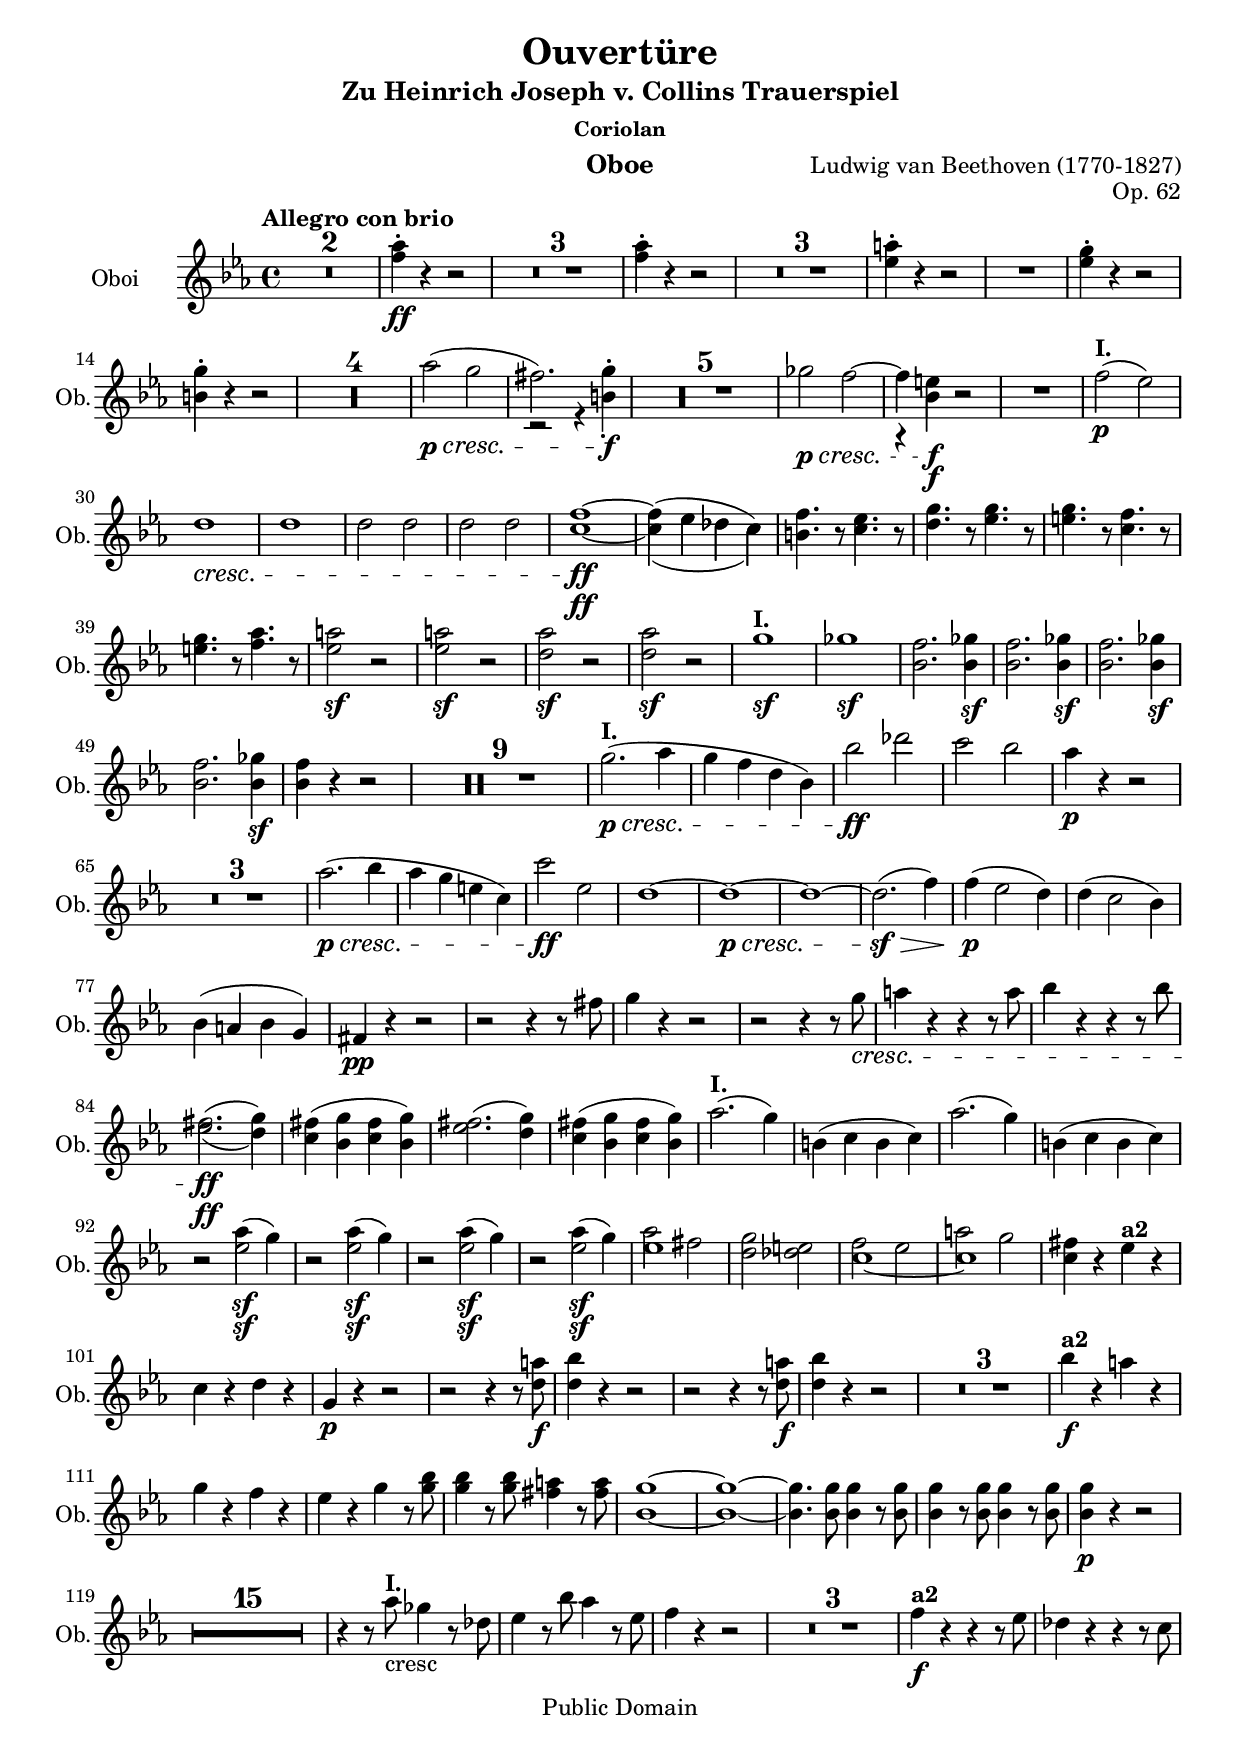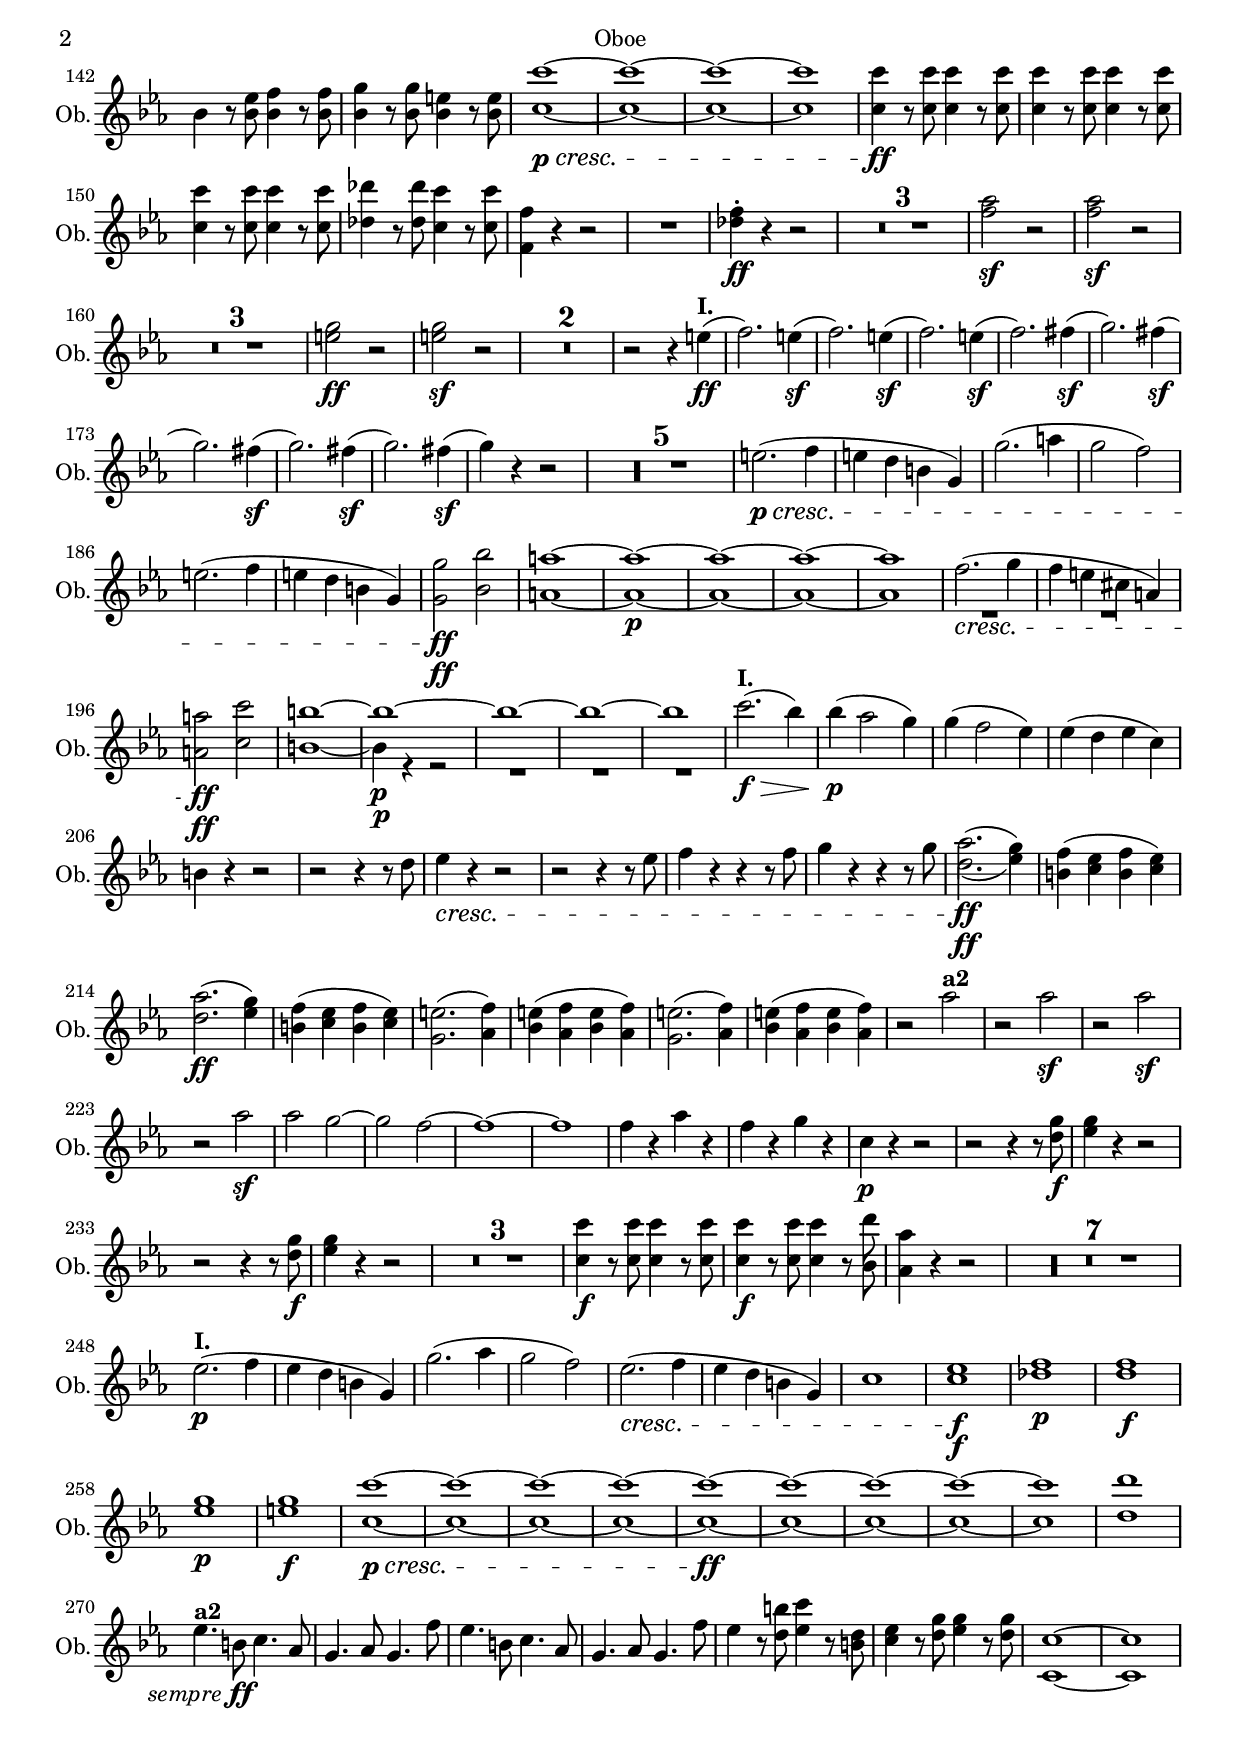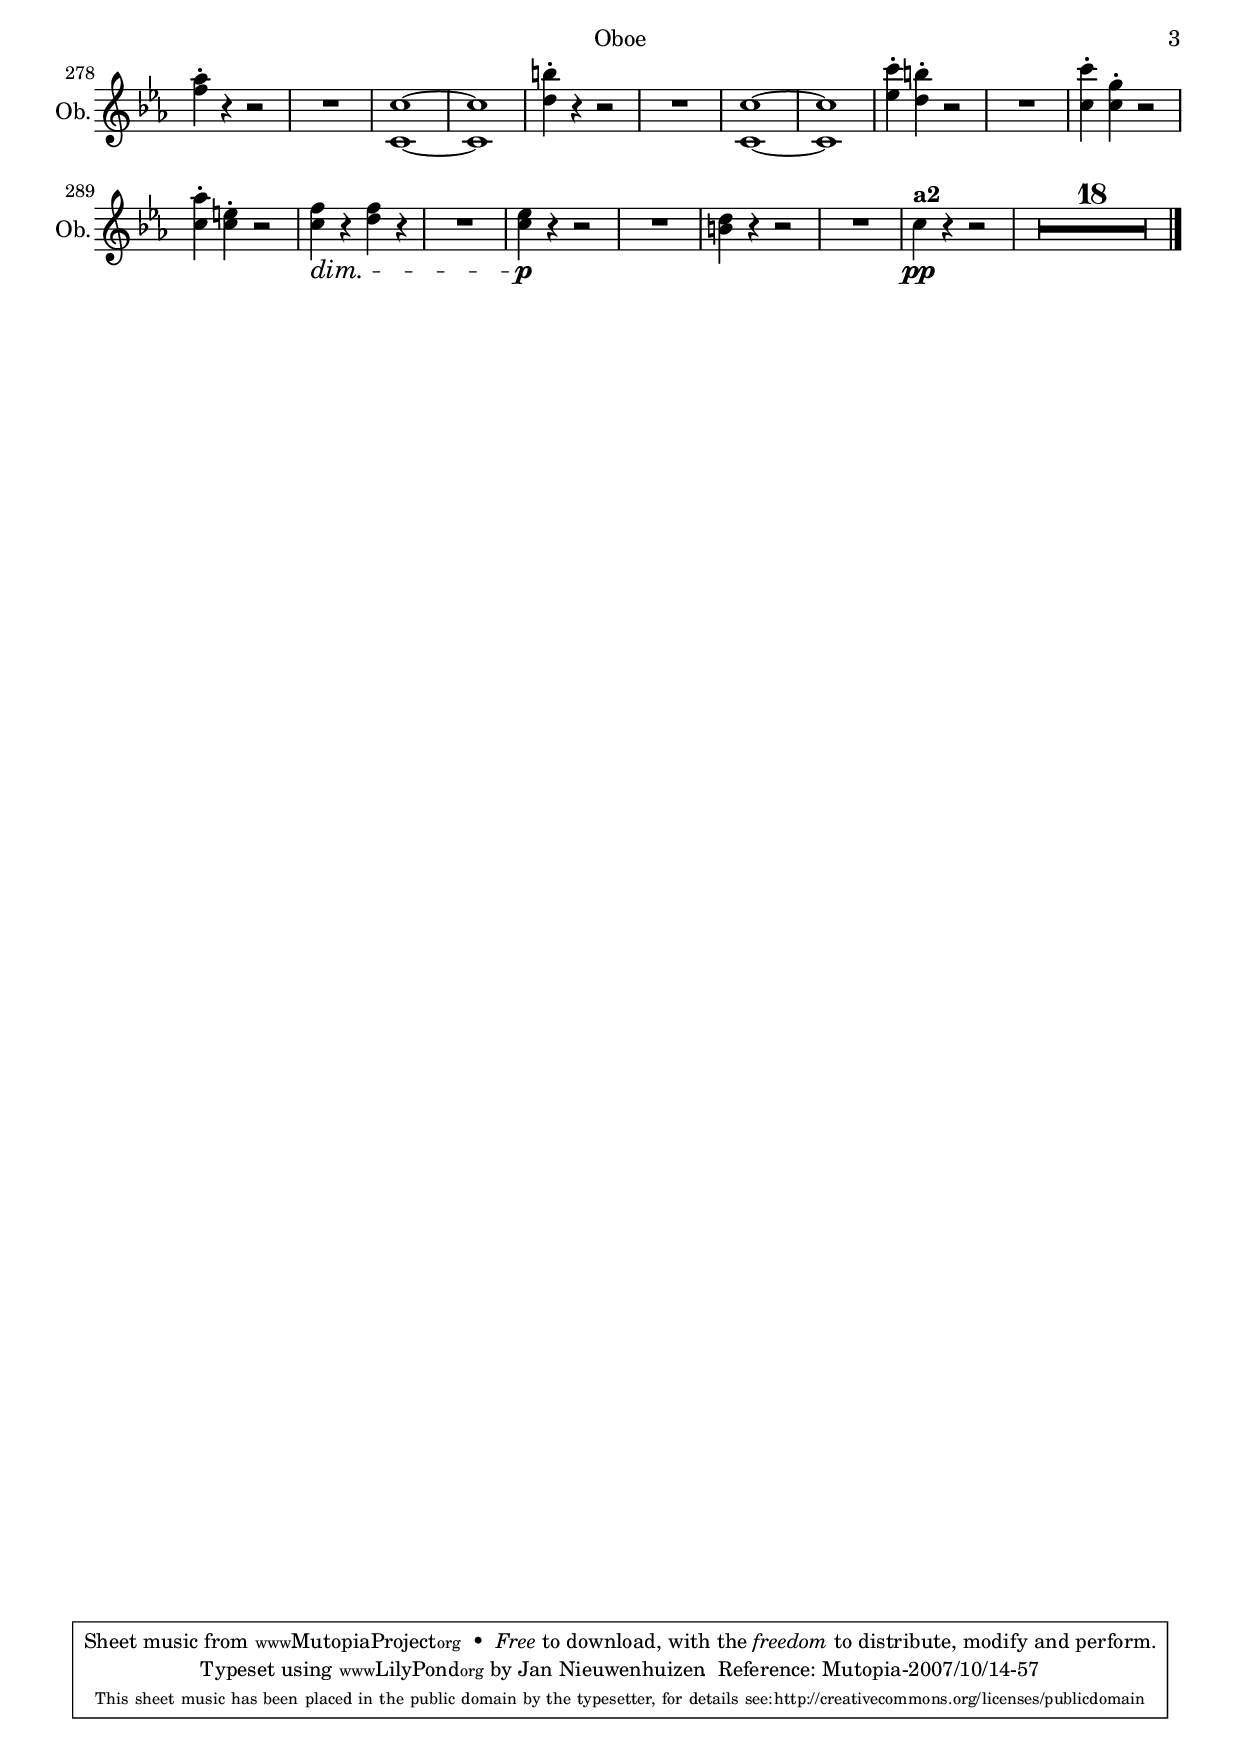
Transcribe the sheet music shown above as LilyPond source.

\version "2.16.0"

instrument = "Oboe"

\include "header.ly"
\include "global.ly"

\version "2.16.0"

\version "2.16.0"

oboeI =   \relative c'' {
	R1*2|
	as'4-.\ff r r2|
	R1*3|
	as4-. r r2|
	R1*3|
	a4-. r r2|
	R1|
	g4-. r r2|
	g4-. r r2|
	R1 *4|
	as2\p\cresc ( g|
	 fis2.)  g4\!-.\f|
	R1*5|
	ges2\p\cresc  f ~|
	f4  e\!\f r2|
	R1|
	f2\p( es)|
	d1\cresc|
	d|
	d2 d|
	d d|
	 f1\!\ff ~|
	f4(es des c)|
	f4. r8 es4. r8|
	g4. r8 g4. r8|
	g4. r8 f4. r8|
	g4. r8 as4. r8|
	a2\sf r|
	a\sf r|
	as\sf r|
	as\sf r|
	g1\sf|
	ges\sf|
	f2. ges4|
	f2. ges4|
	f2. ges4|
	f2. ges4|
	f4 r r2|
	R1*9|
	g2.\p\cresc( as4|
	g f d bes)|
	 bes'2\!\ff des|
	c bes|
	as4\p r r2|
	R1*3|
	as2.\p\cresc( bes4|
	as g e c)|
	 c'2\!\ff es,|
	d1~|
	d\p\cresc ~|
	d~|
	 d2.\!\sf\>( f4)|
	 f\!\p( es2 d4)|
	d(c2 bes4)|
	bes(a bes g)|
	fis\pp r r2|
	r r4 r8 fis'|
	g4 r r2|
	r r4 r8 g\cresc|
	a4 r r r8 a|
	bes4 r r r8 bes|
	 fis2.\!\ff( g4)|
	fis(g fis g)|
	fis2.( g4)|
	fis(g fis g)|
	as2.( g4)|
	b,(c b c)|
	as'2.( g4)|
	b,(c b c)|
	r2 as'4\sf( g)|
	r2 as4\sf( g)|
	r2 as4\sf( g)|
	r2 as4\sf( g)|
	as2 fis|
	g e|
	f es|
	a g|
	fis4 r es r|
	c r d r|
	g,\p r r2|
	r r4 r8 a'\f|
	bes4 r r2|
	r r4 r8 a\f|
	bes4 r r2|
	R1*3|
	bes4\f r a r|
	g r f r|
	es r g r8 bes|
	bes4 r8 bes a4 r8 a|
	g1~|
	g~|
	g4. g8 g4 r8 g|
	g4 r8 g g4 r8 g|
	g4\p r r2|
	R1*15|
	r4 r8 as-"cresc" ges4 r8 des|
	es4 r8 bes' as4 r8 es|
	f4 r r2|
	R1*3|
	f4\f r r r8 es|
	des4 r r r8 c|
	bes4 r8 es f4 r8 f|
	g4 r8 g e4 r 8 e|
	c'1\p\cresc ~|
	c~|
	c~|
	c|
	 c4\!\ff r8 c c4 r8 c|
	c4 r8 c c4 r8 c|
	c4 r8 c c4 r8 c|
	des4 r8 des c4 r8 c|
	f,4 r r2|
	R1|
	f4-.\ff r r2|
	R1*3|
	as2\sf r|
	as2\sf r|
	R1*3|
	g2\ff r|
	g2\sf r|
	R1*2|
	r2 r4 e\ff(|
	 f2.) e4\sf(|
	 f2.) e4\sf(|
	 f2.) e4\sf(|
	 f2.) fis4\sf(|
	 g2.) fis4\sf(|
	 g2.) fis4\sf(|
	 g2.) fis4\sf(|
	 g2.) fis4\sf(|
	 g4) r r2|
	R1*5|
	e2.\p\cresc (f4|
	e d b g)|
	g'2.(a4 g2 f)|
	e2.( f4|
	e d b g)|
	 g'2\!\ff bes|
	a1~|
	a\p~|
	a~|
	a~|
	a|
	f2.\cresc( g4|
	f e cis a)|
	 a'2\!\ff c|
	b1~|
	b\p~|
	b~|
	b~|
	b|
	c2.\f\>( bes4)|
	 bes\!\p(as2 g4)|
	g4(f2 es4)|
	es(d es c)|
	b r r2|
	r r4 r8 d|
	es4\cresc r r2|
	r r4 r8 es|
	f4 r r r8 f|
	g4 r r r8 g|
	 as2.\!\ff( g4)|
	f(es f es)|
	as2.\ff( g4)|
	f(es f es)|
	e2.( f4)|
	e(f e f)|
	e2.( f4)|
	e(f e f)|
	r2 as|
	r as\sf|
	r as\sf|
	r as\sf|
	as g~|
	g f~|
	f1~|
	f|
	f4 r as r|
	f r g r|
	c,\p r r2|
	r r4 r8 g'\f|
	g4 r r2 r r4 r8 g\f|
	g4 r r2|
	R1*3|
	c4\f r8 c c4 r8 c|
	c4\f r8 c c4 r8 d|
	as4 r r2|
	R1*7|
	es2.\p( f4|
	es d b g)|
	g'2.(as4|
	g2 f)|
	es2.\cresc( f4|
	es d b g)|
	c1|
	 es\!\f|
	f\p|
	f\f|
	g\p|
	g\f|
	c\p\cresc~|
	c~|
	c~|
	c~|
	 c\!\ff~|
	c~|
	c~|
	c~|
	c|
	d|
	es,4.\ffsempre b8 c4. as8|
	g4. as8 g4. f'8|
	es4. b8 c4. as8|
	g4. as8 g4. f'8|
	es4 r8 b'8 c4 r8 d,|
	es4 r8 g g4 r8 g|
	c,1~|
	c|
	as'4-. r r2|
	R1|
	c,1~|
	c|
	b'4-. r r2|
	R1|
	c,1~|
	c|
	c'4-. b-. r2|
	R1|
	c4-. g-. r2|
	as4-. e-. r2|
	f4\dim r f r|
	R1|
	 es4\!\p r r2|
	R1|
	d4 r r2|
	R1|
	c4\pp r r2|
	R1*18|
}


\version "2.16.0"

oboeII =   \relative c{
	R1*2|
	f''4-.\ff r r2|
	R1*3|
	f4-. r r2|
	R1*3|
	es4-. r r2|
	R1|
	es4-. r r2|
	b4-. r r2|
	R1*5|
	r2 r4 b4-.|
	R1*6|
	r4 bes\f r2|
	R1*6|
	c1\ff ~|
	c4( es des c)|
	b4. r8 c4. r8|
	d4. r8 es4. r8|
	e4. r8 c4. r8|
	e4. r8 f4. r8|
	es2\sf r|
	es2\sf r|
	d2\sf r|
	d2\sf r|
	R1*2|
	bes2. bes4\sf|
	bes2. bes4\sf|
	bes2. bes4\sf|
	bes2. bes4\sf|
	bes4 r r2|
	R1*33|
	es2.\ff( d4)|
	c(bes c bes)|
	es2.( d4)|
	c(bes c bes)|
	R1*4|
	r2 es\sf|
	r es\sf|
	r es\sf|
	r es\sf|
	es1|
	d2 des|
	c1~|
	c|
	%a deux urg: copied oboe-1(100:2,102)|
	c4 r es r|
	c r d r|
	g,\p r r2|
	r r4 r8 d'\f|
	d4 r r2|
	r r4 r8 d\f|
	d4 r r2|
	R1*3|
	%a deux urg: copied oboe-1(110,111)|
	bes'4\f r a r|
	g r f r|
	es r g r8 g|
	g4 r8 g fis4 r8 fis|
	bes,1~|
	bes~|
	bes4. bes8 bes4 r8 bes|
	bes4 r8 bes bes4 r8 bes|
	bes4\p r r2|
	R1*21|
	%a deux urg copied ...|
	 f'4\!\f r r r8 es|
	des4 r r r8 c|
	bes4 r8 bes bes4 r8 bes|
	bes4 r8 bes bes4 r8 bes|
	c1\p\cresc ~|
	c~|
	c~|
	c|
	 c4\!\ff r8 c c4 r8 c|
	c4 r8 c c4 r8 c|
	c4 r8 c c4 r8 c|
	des4 r8 des c4 r8 c|
	f,4 r r2|
	R1|
	des'4\ff r r2|
	R1*3|
	f2\sf r|
	f2\sf r|
	R1*3|
	e2\ff r|
	e2\sf r|
	R1*23|
	g,2\ff bes|
	a1~|
	a\p~|
	a~|
	a~|
	a| %afdsa
	R1*2|
	a2\ff c|
	b1~|
	b4\p r r2|
	R1*13|
	d2.\ff( es4)|
	b(c b c)|
	d2.\ff( es4)|
	b(c b c)|
	g2.( as4)|
	bes(as bes as)|
	g2.( as4)|
	bes(as bes as)|
	%a deux urg copied oboe-1(220,230)|
	r2 as'|
	r as\sf|
	r as\sf|
	r as\sf|
	as g~|
	g f~|
	f1~|
	f|
	f4 r as r|
	f r g r|
	c,\p r r2|
	r r4 r8 d\f|
	es4 r r2|
	r r4 r8 d\f|
	es4 r r2|
	R1*3|
	c4\f r8 c c4 r8 c|
	c4 r8 c c4 r8 bes|
	as4 r r2|
	R1*14|
	c1\f|
	des\p|
	d\f|
	es\p|
	e\f|
	c\p\cresc ~|
	c~|
	c~|
	c~|
	 c\!\ff~|
	c~|
	c~|
	c~|
	c|
	d|
	%a deux urg: copied oboe-1(270,274:1)|
	es4.\ffsempre b8 c4. as8|
	g4. as8 g4. f'8|
	es4. b8 c4. as8|
	g4. as8 g4. f'8|
	es4 r8 d es4 r8 b|
	c4 r8 d es4 r8 d|
	c,1~|
	c|
	f'4-. r r2|
	R1|
	c,1~|
	c|
	d'4-. r r2|
	R1|
	c,1~|
	c|
	es'4-. d-. r2|
	R1|
	c4-. c-. r2|
	c4-. c-. r2|
	c4\dim r d r|
	R1|
	 c4\!\p r r2|
	R1|
	b4 r r2|
	R1|
	c4\pp r r2|
	R1*18|
}


oboiStaff =  \context Staff = "oboi" <<
	\set Staff.midiInstrument = #"oboe"
	\set Staff.instrumentName = #"Oboi"
	\set Staff.shortInstrumentName = #"Ob."
	\global
	\context Voice = "one" \partcombine \oboeI \oboeII
>>


\include "coriolan-part-paper.ly"
\score{
	\oboiStaff 
	\layout {}
	\version "2.16.0"

\midi {
	\tempo 4 = 150
}

}
